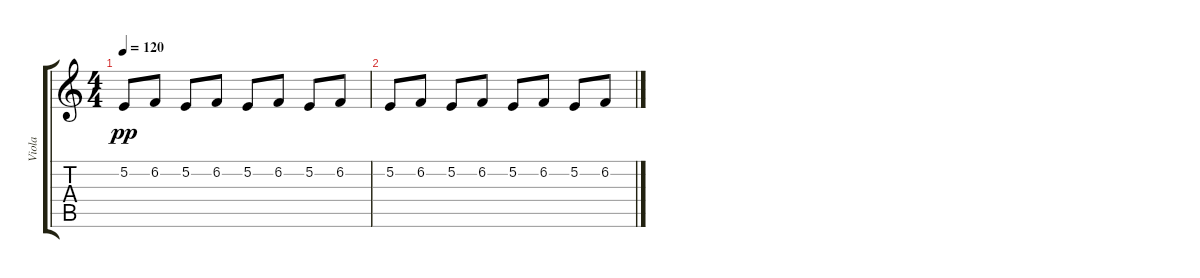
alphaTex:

\track ("Viola" "Viola") {instrument viola}
\staff {score tabs}
\tuning (E4 B3 G3 D3 A2 E2) {hide}
\ts (4 4)
\tempo 120
\clef g2
\ks c
5.2.8{dy pp} 6.2.8 5.2.8 6.2.8 5.2.8 6.2.8 5.2.8 6.2.8 |
5.2.8 6.2.8 5.2.8 6.2.8 5.2.8 6.2.8 5.2.8 6.2.8
